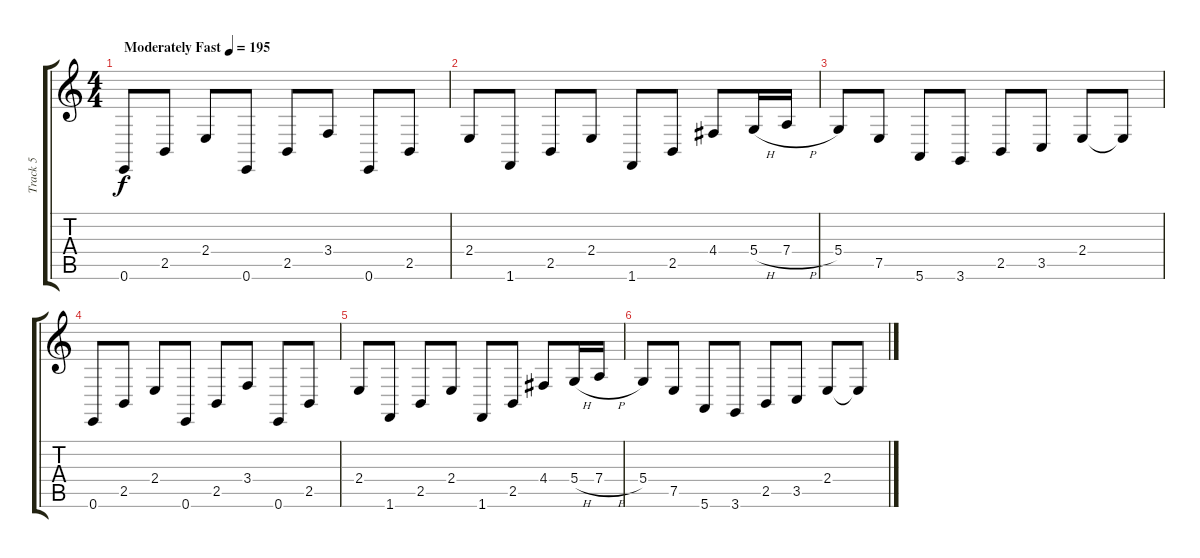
\track ("Track 5" "Track 5") {instrument acousticgrandpiano}
\staff {score tabs}
\tuning (E4 B3 G3 D3 A2 E2) {hide}
\ts (4 4)
\tempo (195 "Moderately Fast")
\clef g2
\ks c
0.6.8{dy f instrument acousticgrandpiano} 2.5.8 2.4.8 0.6.8 2.5.8 3.4.8 0.6.8 2.5.8 |
2.4.8 1.6.8 2.5.8 2.4.8 1.6.8 2.5.8 4.4.8 5.4{h}.16 7.4{h}.16 |
5.4.8 7.5.8 5.6.8 3.6.8 2.5.8 3.5.8 2.4.8 2.4{t}.8 |
0.6.8 2.5.8 2.4.8 0.6.8 2.5.8 3.4.8 0.6.8 2.5.8 |
2.4.8 1.6.8 2.5.8 2.4.8 1.6.8 2.5.8 4.4.8 5.4{h}.16 7.4{h}.16 |
5.4.8 7.5.8 5.6.8 3.6.8 2.5.8 3.5.8 2.4.8 2.4{t}.8
